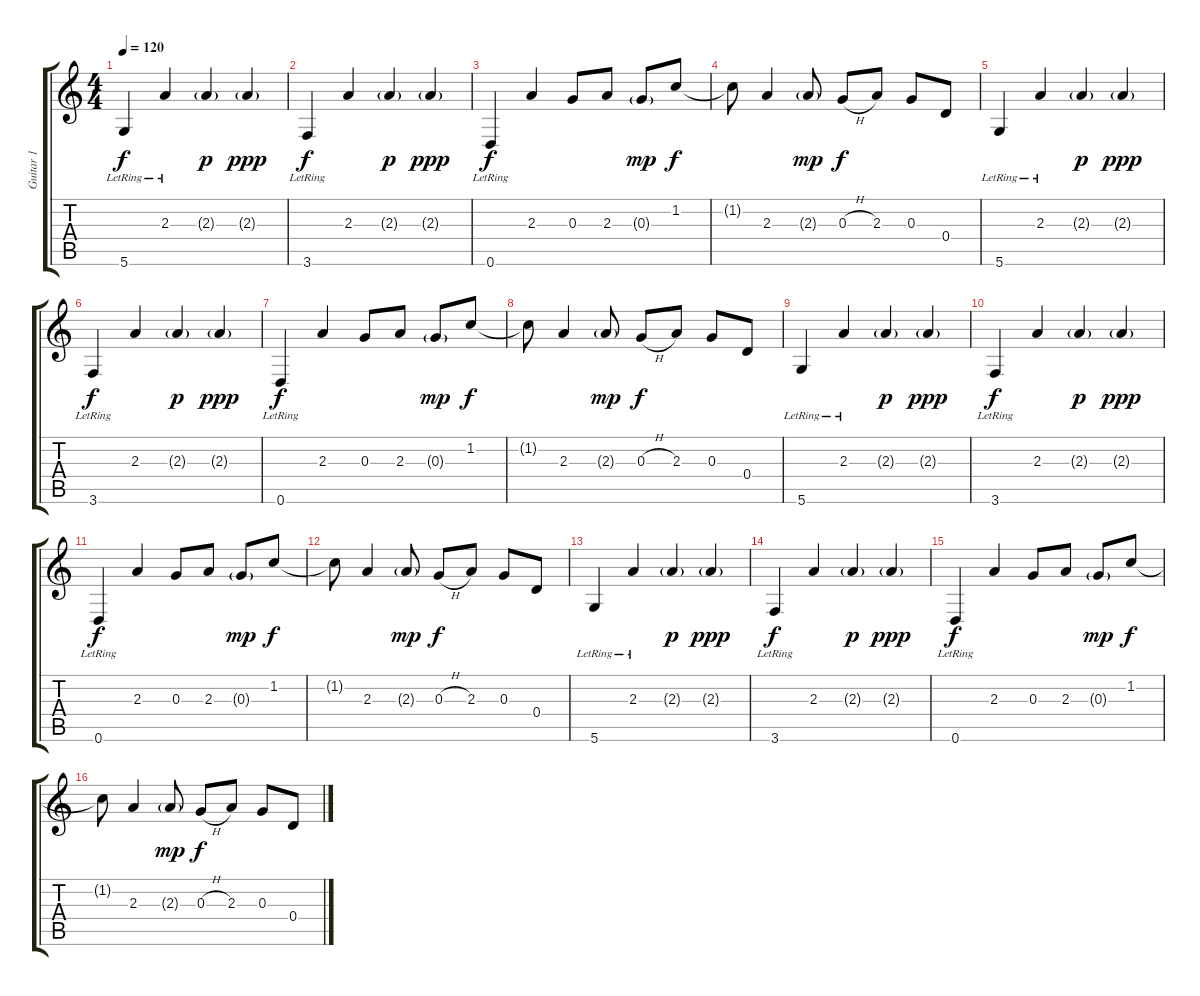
\track ("Guitar 1" "Guitar 1") {instrument distortionguitar}
\staff {score tabs}
\tuning (E4 B3 G3 D3 A2 D2) {hide}
\ts (4 4)
\tempo 120
\clef g2
\ks c
5.6{lr}.4{dy f} 2.3{lr}.4 2.3{g}.4{dy p} 2.3{g}.4{dy ppp} |
3.6{lr}.4{dy f} 2.3.4 2.3{g}.4{dy p} 2.3{g}.4{dy ppp} |
0.6{lr}.4{dy f instrument electricguitarclean} 2.3.4 0.3.8 2.3.8 0.3{g}.8{dy mp} 1.2.8{dy f} |
1.2{t}.8 2.3.4 2.3{g}.8{dy mp} 0.3{h}.8{dy f} 2.3.8 0.3.8 0.4.8 |
5.6{lr}.4 2.3{lr}.4 2.3{g}.4{dy p} 2.3{g}.4{dy ppp} |
3.6{lr}.4{dy f} 2.3.4 2.3{g}.4{dy p} 2.3{g}.4{dy ppp} |
0.6{lr}.4{dy f instrument electricguitarclean} 2.3.4 0.3.8 2.3.8 0.3{g}.8{dy mp} 1.2.8{dy f} |
1.2{t}.8 2.3.4 2.3{g}.8{dy mp} 0.3{h}.8{dy f} 2.3.8 0.3.8 0.4.8 |
5.6{lr}.4 2.3{lr}.4 2.3{g}.4{dy p} 2.3{g}.4{dy ppp} |
3.6{lr}.4{dy f} 2.3.4 2.3{g}.4{dy p} 2.3{g}.4{dy ppp} |
0.6{lr}.4{dy f instrument electricguitarclean} 2.3.4 0.3.8 2.3.8 0.3{g}.8{dy mp} 1.2.8{dy f} |
1.2{t}.8 2.3.4 2.3{g}.8{dy mp} 0.3{h}.8{dy f} 2.3.8 0.3.8 0.4.8 |
5.6{lr}.4 2.3{lr}.4 2.3{g}.4{dy p} 2.3{g}.4{dy ppp} |
3.6{lr}.4{dy f} 2.3.4 2.3{g}.4{dy p} 2.3{g}.4{dy ppp} |
0.6{lr}.4{dy f instrument electricguitarclean} 2.3.4 0.3.8 2.3.8 0.3{g}.8{dy mp} 1.2.8{dy f} |
1.2{t}.8 2.3.4 2.3{g}.8{dy mp} 0.3{h}.8{dy f} 2.3.8 0.3.8 0.4.8
